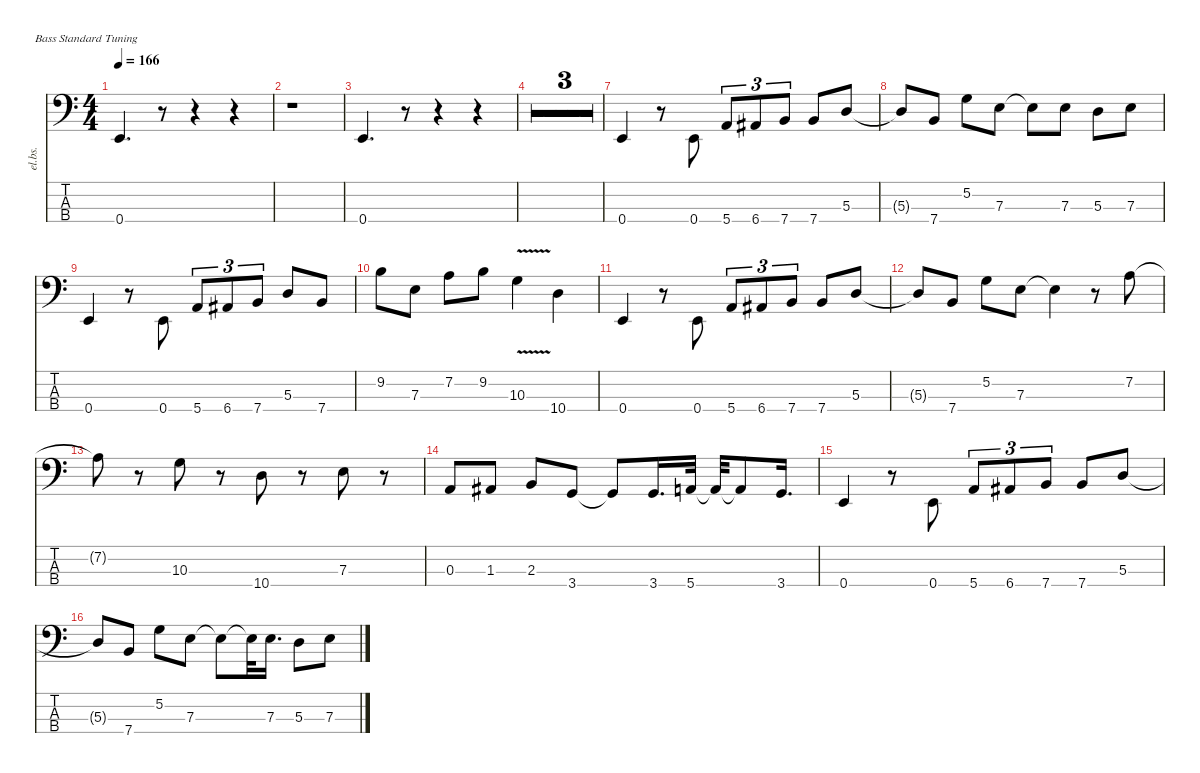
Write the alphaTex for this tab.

\defaultSystemsLayout 4
\hideDynamics
\bracketExtendMode nobrackets
\track ("Electric Bass" "el.bs.") {multiBarRest instrument electricbassfinger}
\staff {score tabs}
\tuning (G2 D2 A1 E1)
\ts (4 4)
\tempo 166
\clef f4
\ks c
0.4.4{d dy mf instrument electricbassfinger beam Up} r.8{beam Down} r.4{beam Down} r.4{beam Down} |
r.1{beam Down} |
0.4.4{d beam Up} r.8{beam Down} r.4{beam Down} r.4{beam Down} |
r.1{beam Down} |
r.1{beam Down} |
r.1{beam Down} |
0.4.4{beam Up} r.8{beam Down} 0.4.8{beam Up} 5.4.8{tu (3 2) beam Up} 6.4{acc #}.8{tu (3 2) beam Up} 7.4.8{tu (3 2) beam Up} 7.4.8{beam Up} 5.3.8{beam Up} |
5.3{t}.8{beam Up} 7.4.8{beam Up} 5.2.8{beam Down} 7.3.8{beam Down} 7.3{t}.8{beam Down} 7.3.8{beam Down} 5.3.8{beam Down} 7.3.8{beam Down} |
0.4.4{beam Up} r.8{beam Down} 0.4.8{beam Up} 5.4.8{tu (3 2) beam Up} 6.4{acc #}.8{tu (3 2) beam Up} 7.4.8{tu (3 2) beam Up} 5.3.8{beam Up} 7.4.8{beam Up} |
9.2.8{beam Down} 7.3.8{beam Down} 7.2.8{beam Down} 9.2.8{beam Down} 10.3{v}.4{beam Down} 10.4.4{beam Down} |
0.4.4{beam Up} r.8{beam Down} 0.4.8{beam Up} 5.4.8{tu (3 2) beam Up} 6.4{acc #}.8{tu (3 2) beam Up} 7.4.8{tu (3 2) beam Up} 7.4.8{beam Up} 5.3.8{beam Up} |
5.3{t}.8{beam Up} 7.4.8{beam Up} 5.2.8{beam Down} 7.3.8{beam Down} 7.3{t}.4{beam Down} r.8{beam Down} 7.2.8{beam Down} |
7.2{t}.8{beam Down} r.8{beam Down} 10.3.8{beam Down} r.8{beam Down} 10.4.8{beam Down} r.8{beam Down} 7.3.8{beam Down} r.8{beam Down} |
0.3.8{beam Up} 1.3{acc #}.8{beam Up} 2.3.8{beam Up} 3.4.8{beam Up} 3.4{t}.8{beam Up} 3.4.16{d beam Up} 5.4.32{beam Up} 5.4{t}.32{beam Up} 5.4{t}.8{beam Up} 3.4.16{d beam Up} |
0.4.4{beam Up} r.8{beam Down} 0.4.8{beam Up} 5.4.8{tu (3 2) beam Up} 6.4{acc #}.8{tu (3 2) beam Up} 7.4.8{tu (3 2) beam Up} 7.4.8{beam Up} 5.3.8{beam Up} |
5.3{t}.8{beam Up} 7.4.8{beam Up} 5.2.8{beam Down} 7.3.8{beam Down} 7.3{t}.8{beam Down} 7.3{t}.32{beam Down} 7.3.16{d beam Down} 5.3.8{beam Down} 7.3.8{beam Down}
